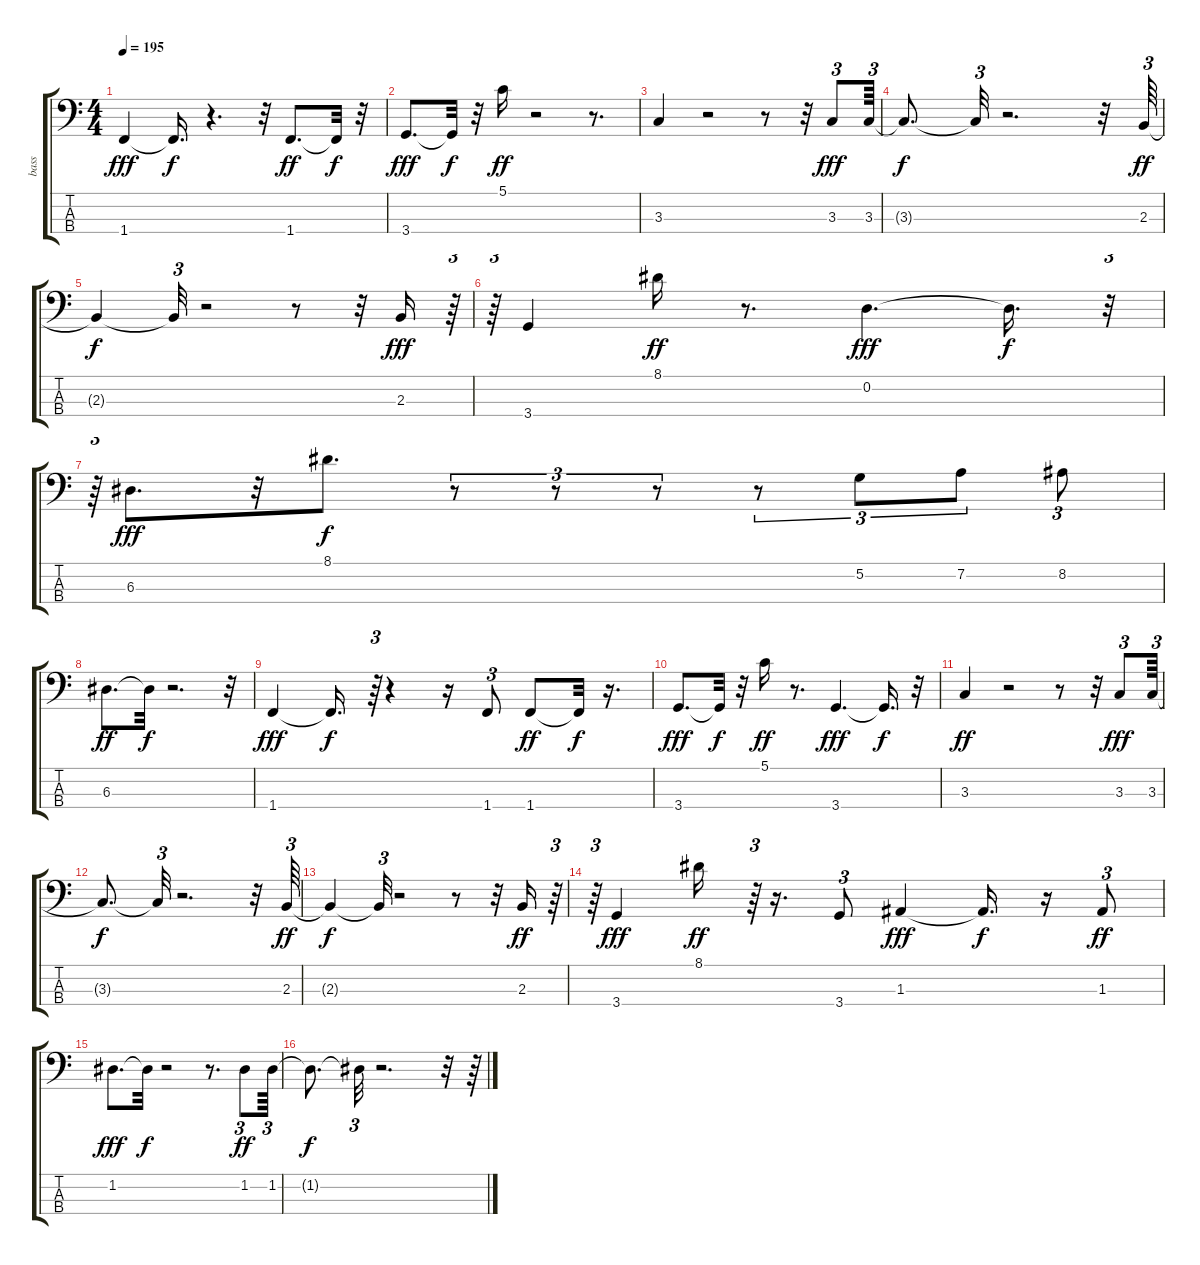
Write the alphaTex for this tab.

\track ("bass" "bass") {mute instrument slapbass2}
\staff {score tabs}
\tuning (G2 D2 A1 E1) {hide}
\ts (4 4)
\tempo 195
\clef f4
\ks c
1.4.4{dy fff} 1.4{t}.16{d dy f} r.4{d} r.32 1.4.8{d dy ff} 1.4{t}.32{dy f} r.32 |
3.4.8{d dy fff} 3.4{t}.32{dy f} r.32 5.1.16{dy ff} r.2 r.8{d} |
3.3.4 r.2 r.8 r.32 3.3.8{tu (3 2) dy fff} 3.3.64{tu (3 2)} |
3.3{t}.8{d dy f} 3.3{t}.32{tu (3 2)} r.2{d} r.32 2.3.64{tu (3 2) dy ff} |
2.3{t}.4{dy f} 2.3{t}.32{tu (3 2)} r.2 r.8 r.32 2.3.16{dy fff} r.64{tu (3 2)} |
r.64{tu (3 2)} 3.4.4 8.1.16{dy ff} r.8{d} 0.2.4{d dy fff} 0.2{t}.16{d dy f} r.32{tu (3 2)} |
r.64{tu (3 2)} 6.3.8{d dy fff} r.32 8.1.8{d dy f} r.8{tu (3 2)} r.8{tu (3 2)} r.8{tu (3 2)} r.8{tu (3 2)} 5.2.8{tu (3 2)} 7.2.8{tu (3 2)} 8.2.8{tu (3 2)} |
6.3.8{d dy ff} 6.3{t}.32{dy f} r.2{d} r.32 |
1.4.4{dy fff} 1.4{t}.16{d dy f} r.64{tu (3 2)} r.4 r.16 1.4.8{tu (3 2)} 1.4.8{dy ff} 1.4{t}.32{dy f} r.16{d} |
3.4.8{d dy fff} 3.4{t}.32{dy f} r.32 5.1.16{dy ff} r.8{d} 3.4.4{d dy fff} 3.4{t}.16{d dy f} r.32 |
3.3.4{dy ff} r.2 r.8 r.32 3.3.8{tu (3 2) dy fff} 3.3.64{tu (3 2)} |
3.3{t}.8{d dy f} 3.3{t}.32{tu (3 2)} r.2{d} r.32 2.3.64{tu (3 2) dy ff} |
2.3{t}.4{dy f} 2.3{t}.32{tu (3 2)} r.2 r.8 r.32 2.3.16{dy ff} r.64{tu (3 2)} |
r.64{tu (3 2)} 3.4.4{dy fff} 8.1.16{dy ff} r.64{tu (3 2)} r.16{d} 3.4.8{tu (3 2)} 1.3.4{dy fff} 1.3{t}.16{d dy f} r.16 1.3.8{tu (3 2) dy ff} |
1.2.8{d dy fff} 1.2{t}.32{dy f} r.2 r.8{d} 1.2.8{tu (3 2) dy ff} 1.2.64{tu (3 2)} |
1.2{t}.8{d dy f} 1.2{t}.32{tu (3 2)} r.2{d} r.32 r.64{tu (3 2)}
